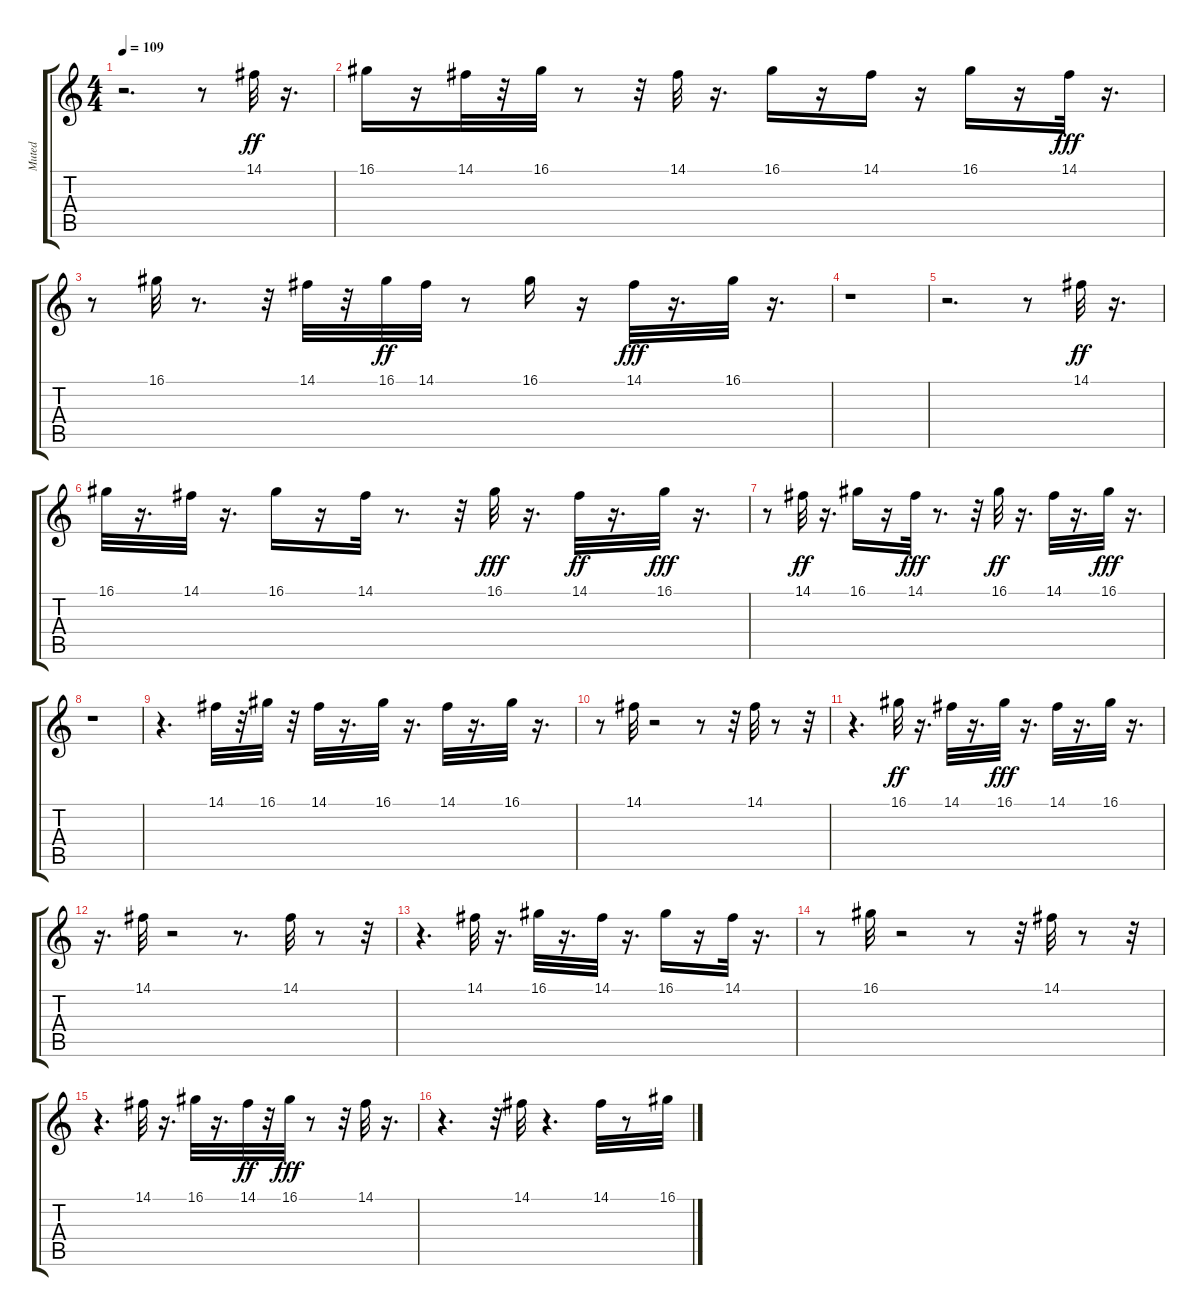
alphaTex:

\track ("Muted" "Muted") {instrument synthdrum}
\staff {score tabs}
\tuning (E4 B3 G3 D3 A2 E2) {hide}
\ts (4 4)
\tempo 109
\clef g2
\ks c
r.2{d dy fff} r.8 14.1.32{dy ff} r.16{d} |
16.1.16 r.16 14.1.32 r.32 16.1.32 r.8 r.32 14.1.32 r.16{d} 16.1.16 r.16 14.1.16 r.16 16.1.16 r.16 14.1.32{dy fff} r.16{d} |
r.8 16.1.32 r.8{d} r.32 14.1.32 r.32 16.1.32{dy ff} 14.1.32 r.8 16.1.16 r.16 14.1.32{dy fff} r.16{d} 16.1.32 r.16{d} |
r.1 |
r.2{d} r.8 14.1.32{dy ff} r.16{d} |
16.1.32 r.16{d} 14.1.32 r.16{d} 16.1.16 r.16 14.1.32 r.8{d} r.32 16.1.32{dy fff} r.16{d} 14.1.32{dy ff} r.16{d} 16.1.32{dy fff} r.16{d} |
r.8 14.1.32{dy ff} r.16{d} 16.1.16 r.16 14.1.32{dy fff} r.8{d} r.32 16.1.32{dy ff} r.16{d} 14.1.32 r.16{d} 16.1.32{dy fff} r.16{d} |
r.1 |
r.4{d} 14.1.32 r.32 16.1.32 r.32 14.1.32 r.16{d} 16.1.32 r.16{d} 14.1.32 r.16{d} 16.1.32 r.16{d} |
r.8 14.1.32 r.2 r.8 r.32 14.1.32 r.8 r.32 |
r.4{d} 16.1.32{dy ff} r.16{d} 14.1.32 r.16{d} 16.1.32{dy fff} r.16{d} 14.1.32 r.16{d} 16.1.32 r.16{d} |
r.16{d} 14.1.32 r.2 r.8{d} 14.1.32 r.8 r.32 |
r.4{d} 14.1.32 r.16{d} 16.1.32 r.16{d} 14.1.32 r.16{d} 16.1.16 r.16 14.1.32 r.16{d} |
r.8 16.1.32 r.2 r.8 r.32 14.1.32 r.8 r.32 |
r.4{d} 14.1.32 r.16{d} 16.1.32 r.16{d} 14.1.32{dy ff} r.32 16.1.32{dy fff} r.8 r.32 14.1.32 r.16{d} |
r.4{d} r.32 14.1.32 r.4{d} 14.1.32 r.8 16.1.32
